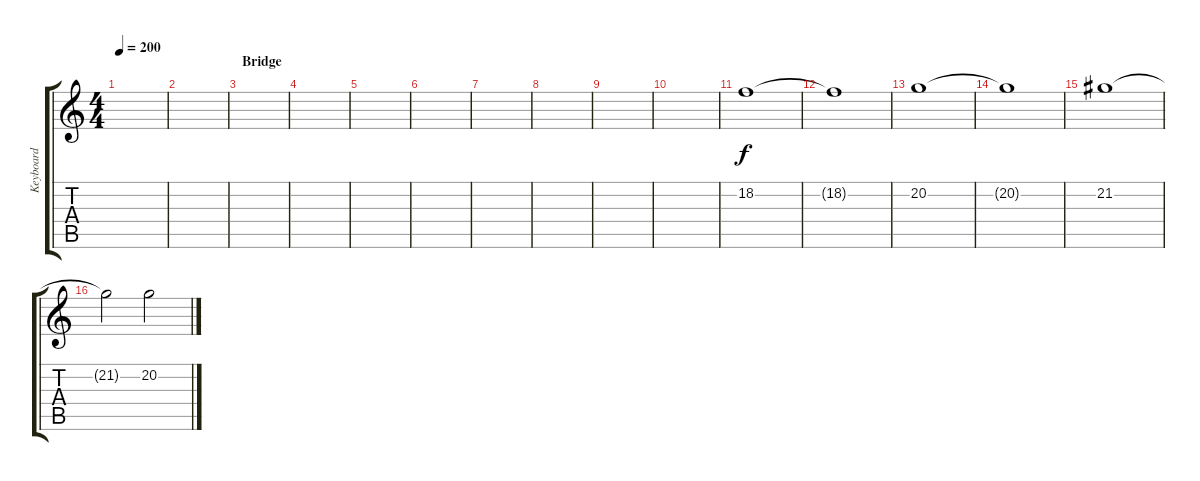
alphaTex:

\track ("Keyboard" "Keyboard") {instrument stringensemble2}
\staff {score tabs}
\tuning (E4 B3 G3 D3 A2 E2) {hide}
\ts (4 4)
\tempo 200
\clef g2
\ks c
|
|
\section ("" "Bridge")
|
|
|
|
|
|
|
|
18.2.1 |
18.2{t}.1 |
20.2.1 |
20.2{t}.1 |
21.2.1 |
21.2{t}.2 20.2.2
